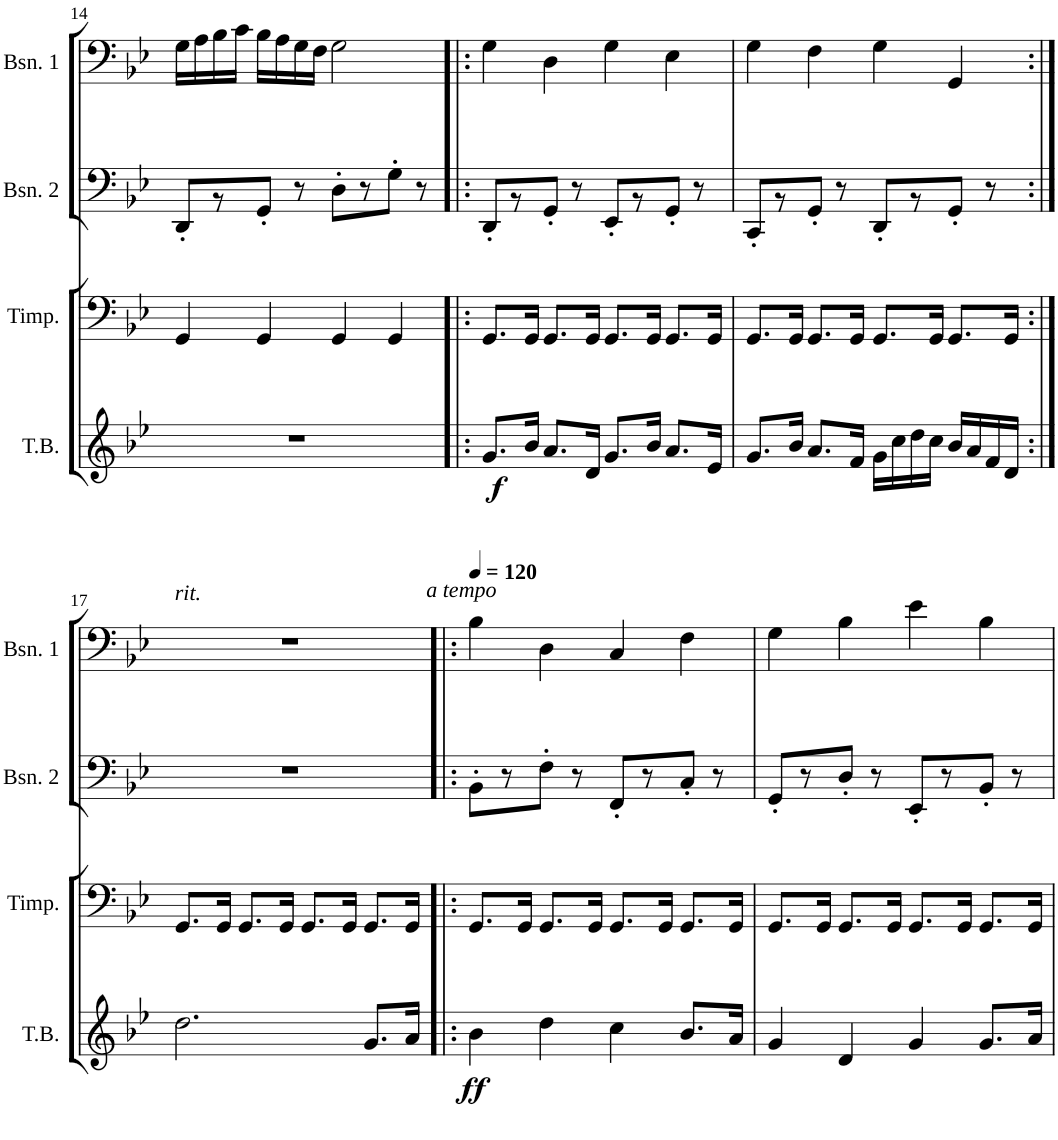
**kern	**dynam	**kern	**kern	**kern
*part4	*part4	*part3	*part2	*part1
*staff4	*staff4	*staff3	*staff2	*staff1
*I"Tubular Bells	*	*I"Timpani	*I"Bassoon 2	*I"Bassoon 1
*I'T.B.	*	*I'Timp.	*I'Bsn. 2	*I'Bsn. 1
!!LO:PB:g=z
*clefG2	*	*clefF4	*clefF4	*clefF4
*k[b-e-]	*	*k[b-e-]	*k[b-e-]	*k[b-e-]
*B-:	*	*B-:	*B-:	*B-:
*M4/4	*	*M4/4	*M4/4	*M4/4
=14	=14	=14	=14	=14
1r	.	4GG/	8DD'/L	16G\LL
.	.	.	.	16A\
.	.	.	8r	16B-\
.	.	.	.	16c\JJ
.	.	4GG/	8GG'/J	16B-\LL
.	.	.	.	16A\
.	.	.	8r	16G\
.	.	.	.	16F\JJ
.	.	4GG/	8D'\L	2G\
.	.	.	8r	.
.	.	4GG/	8G'\J	.
.	.	.	8r	.
=15!|:	=15!|:	=15!|:	=15!|:	=15!|:
!	!LO:DY:b	!	!	!
8.g/L	f	8.GG/L	8DD'/L	4G\
.	.	.	8r	.
16b-/Jk	.	16GG/Jk	.	.
8.a/L	.	8.GG/L	8GG'/J	4D\
.	.	.	8r	.
16d/Jk	.	16GG/Jk	.	.
8.g/L	.	8.GG/L	8EE-'/L	4G\
.	.	.	8r	.
16b-/Jk	.	16GG/Jk	.	.
8.a/L	.	8.GG/L	8GG'/J	4E-\
.	.	.	8r	.
16e-/Jk	.	16GG/Jk	.	.
=16	=16	=16	=16	=16
8.g/L	.	8.GG/L	8CC'/L	4G\
.	.	.	8r	.
16b-/Jk	.	16GG/Jk	.	.
8.a/L	.	8.GG/L	8GG'/J	4F\
.	.	.	8r	.
16f/Jk	.	16GG/Jk	.	.
16g\LL	.	8.GG/L	8DD'/L	4G\
16cc\	.	.	.	.
16dd\	.	.	8r	.
16cc\JJ	.	16GG/Jk	.	.
16b-/LL	.	8.GG/L	8GG'/J	4GG/
16a/	.	.	.	.
16f/	.	.	8r	.
16d/JJ	.	16GG/Jk	.	.
!!LO:LB:g=z
=17:|!	=17:|!	=17:|!	=17:|!	=17:|!
!	!	!	!	!LO:TX:a:i:t=rit.
2.dd\	.	8.GG/L	1r	1r
.	.	16GG/Jk	.	.
.	.	8.GG/L	.	.
.	.	16GG/Jk	.	.
.	.	8.GG/L	.	.
.	.	16GG/Jk	.	.
8.g/L	.	8.GG/L	.	.
16a/Jk	.	16GG/Jk	.	.
!	!	!	!	!LO:TX:a:i:t=a tempo
=18!|:	=18!|:	=18!|:	=18!|:	=18!|:
*	*	*	*	*MM120
!	!LO:DY:b	!	!	!
4b-\	ff	8.GG/L	8BB-'\L	4B-\
.	.	.	8r	.
.	.	16GG/Jk	.	.
4dd\	.	8.GG/L	8F'\J	4D\
.	.	.	8r	.
.	.	16GG/Jk	.	.
4cc\	.	8.GG/L	8FF'/L	4C/
.	.	.	8r	.
.	.	16GG/Jk	.	.
8.b-/L	.	8.GG/L	8C'/J	4F\
.	.	.	8r	.
16a/Jk	.	16GG/Jk	.	.
=19	=19	=19	=19	=19
4g/	.	8.GG/L	8GG'/L	4G\
.	.	.	8r	.
.	.	16GG/Jk	.	.
4d/	.	8.GG/L	8D'/J	4B-\
.	.	.	8r	.
.	.	16GG/Jk	.	.
4g/	.	8.GG/L	8EE-'/L	4e-\
.	.	.	8r	.
.	.	16GG/Jk	.	.
8.g/L	.	8.GG/L	8BB-'/J	4B-\
.	.	.	8r	.
16a/Jk	.	16GG/Jk	.	.
=	=	=	=	=
*-	*-	*-	*-	*-
